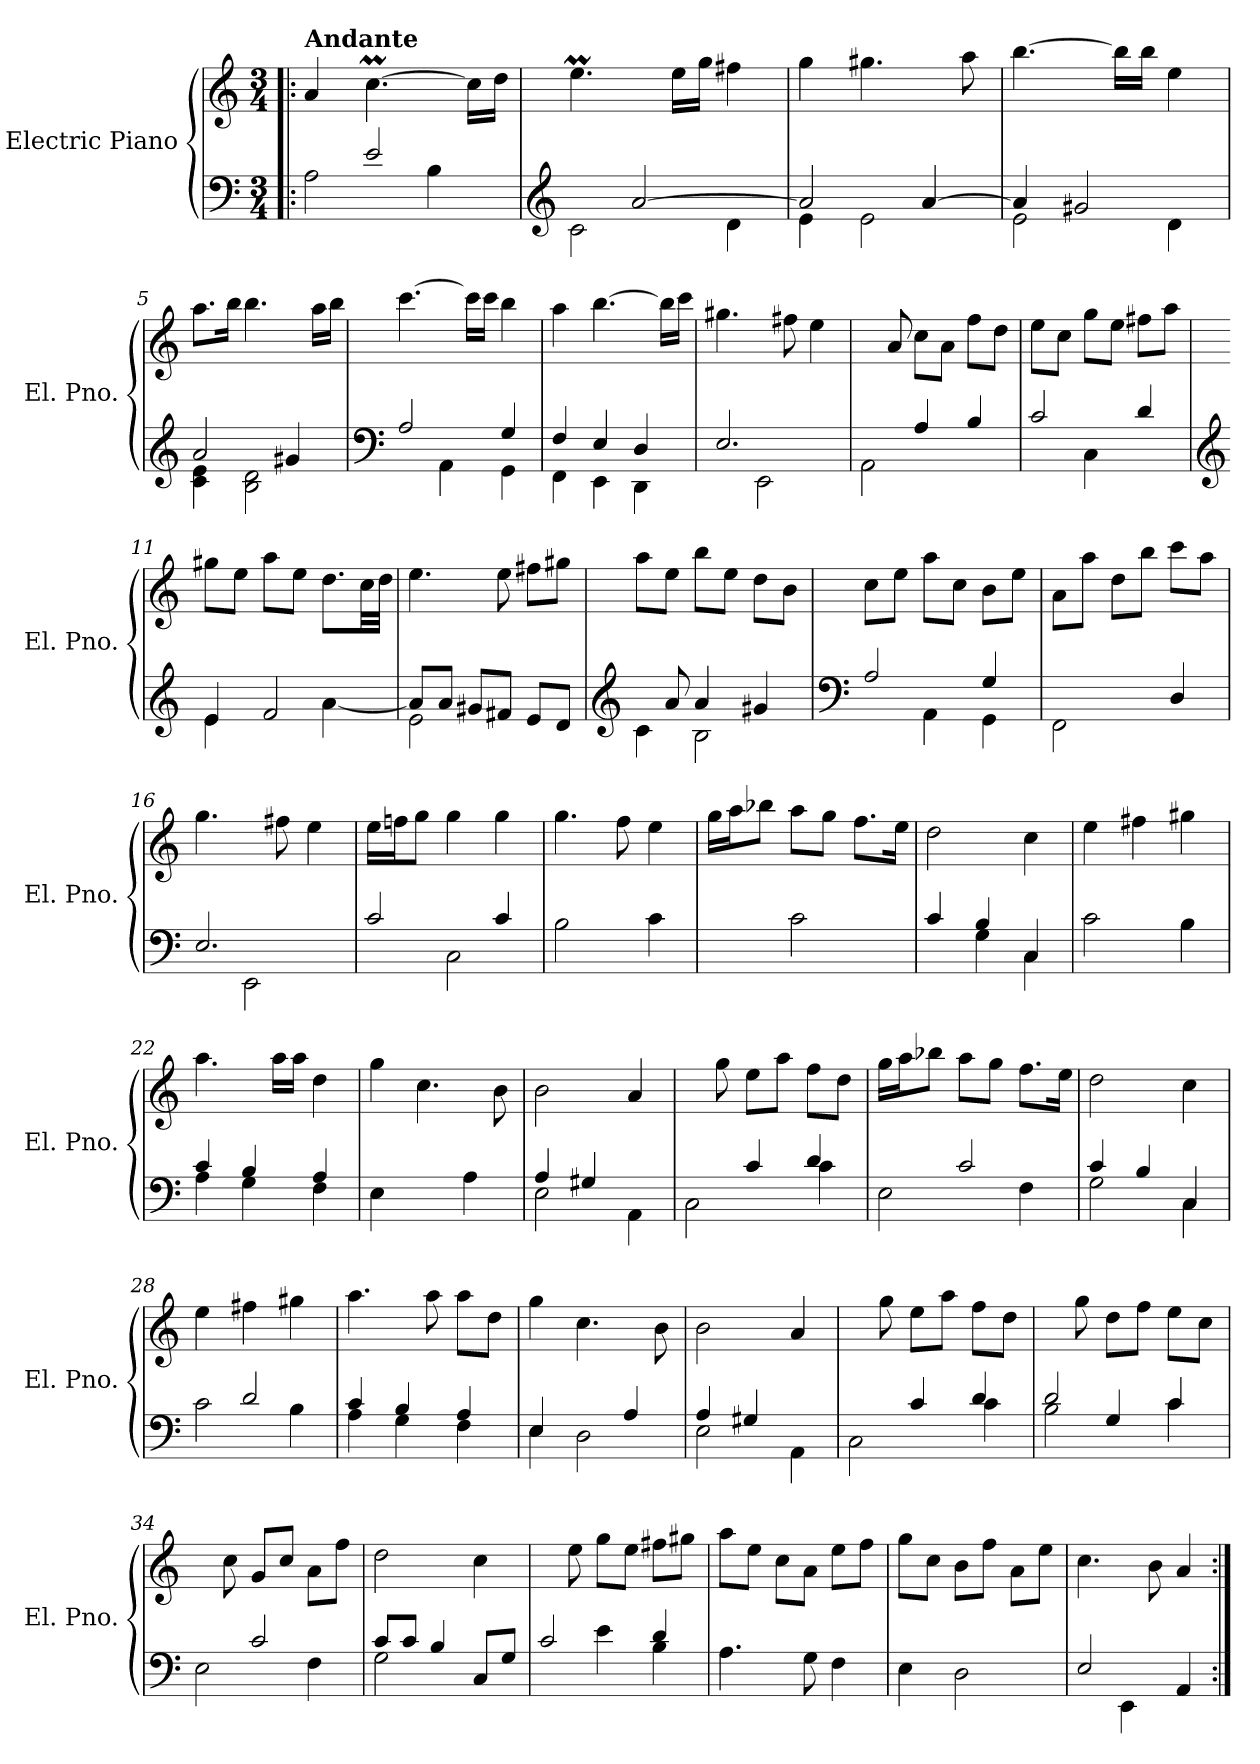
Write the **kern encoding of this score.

**kern	**kern
*part1	*part1
*staff2	*staff1
*I"Electric Piano	*
*I'El. Pno.	*
*clefF4	*clefG2
*k[]	*k[]
*M3/4	*M3/4
=1!|:	=1!|:
*^	*
!	!	!LO:TX:a:B:t=Andante
4ryy	2A\	4a/
2e/	.	[4.ccM\
.	4B\	.
.	.	16cc\LL]
.	.	16dd\JJ
=2	=2	=2
*clefG2	*	*
4ryy	2c\	4.eem\
[2a/	.	.
.	.	16ee\LL
.	.	16gg\JJ
.	4d\	4ff#X\
=3	=3	=3
2a/]	4e\	4gg\
.	2e\	4.gg#X\
[4a/	.	.
.	.	8aa\
=4	=4	=4
4a/]	2e\	[4.bb\
2g#X/	.	.
.	.	16bb\LL]
.	.	16bb\JJ
.	4d\	4ee\
=5	=5	=5
2a/	4c\ 4e\	8.aa\L
.	.	16bb\Jk
.	2B\ 2d\	4.bb\
4g#X/	.	.
.	.	16aa\LL
.	.	16bb\JJ
=6	=6	=6
*clefF4	*	*
2A/	4ryy	[4.ccc\
.	4AA\	.
.	.	16ccc\LL]
.	.	16ccc\JJ
4G/	4GG\	4bb\
!!LO:LB:g=z
=7	=7	=7
4F/	4FF\	4aa\
4E/	4EE\	[4.bb\
4D/	4DD\	.
.	.	16bb\LL]
.	.	16ccc\JJ
=8	=8	=8
2.E/	4ryy	4.gg#X\
.	2EE\	.
.	.	8ff#X\
.	.	4ee\
=9	=9	=9
4ryy	2AA\	8ryy
.	.	8a/
4A/	.	8cc\L
.	.	8a\J
4B/	4ryy	8ff\L
.	.	8dd\J
=10	=10	=10
2c/	4ryy	8ee\L
.	.	8cc\J
.	4C\	8gg\L
.	.	8ee\J
4d/	8ryy	8ff#X\L
.	8ryy	8aa\J
=11	=11	=11
*clefG2	*	*
4e/	4e\	8gg#X\L
.	.	8ee\J
2f/	4ryy	8aa\L
.	.	8ee\J
.	[4a\	8.dd\L
.	.	32cc\LL
.	.	32dd\JJJ
=12	=12	=12
8a/L]	2e\	4.ee\
8a/J	.	.
8g#X/L	.	.
8f#X/J	.	8ee\
8e/L	4ryy	8ff#X\L
8d/J	.	8gg#X\J
!!LO:LB:g=z
=13	=13	=13
*clefG2	*	*
8ryy	4c\	8aa\L
8a/	.	8ee\J
4a/	2B\	8bb\L
.	.	8ee\J
4g#X/	.	8dd\L
.	.	8b\J
=14	=14	=14
*clefF4	*	*
2A/	4ryy	8cc\L
.	.	8ee\J
.	4AA\	8aa\L
.	.	8cc\J
4G/	4GG\	8b\L
.	.	8ee\J
=15	=15	=15
4ryy	2FF\	8a\L
.	.	8aa\J
4ryy	.	8dd\L
.	.	8bb\J
4D/	4ryy	8ccc\L
.	.	8aa\J
=16	=16	=16
2.E/	4ryy	4.gg\
.	2EE\	.
.	.	8ff#X\
.	.	4ee\
=17	=17	=17
*	*	*^
2c/	4ryy	16ee\LL	16ryy
.	.	16ffn\J	16ryy
.	.	8gg\J	8ryy
.	2C\	4gg\	4ryy
4c/	.	4gg\	4ryy
*	*	*v	*v
=18	=18	=18
2B\	2.ryy	4.gg\
.	.	8ff\
4c\	.	4ee\
!!LO:LB:g=z
=19	=19	=19
4ryy	2.ryy	16gg\LL
.	.	16aa\J
.	.	8bb-X\J
2c\	.	8aa\L
.	.	8gg\J
.	.	8.ff\L
.	.	16ee\Jk
=20	=20	=20
4c/	4ryy	2dd\
4B/	4G\	.
4C/	4C\	4cc\
=21	=21	=21
2c\	2.ryy	4ee\
.	.	4ff#X\
4B\	.	4gg#X\
=22	=22	=22
*	*	*^
4c/	4A\	2.ryy	4.aa\
4B/	4G\	.	.
.	.	.	16aa\LL
.	.	.	16aa\JJ
4A/	4F\	.	4dd\
*	*	*v	*v
=23	=23	=23
4E\	2.ryy	4gg\
4ryy	.	4.cc\
4A\	.	.
.	.	8b\
=24	=24	=24
4A/	2E\	2b\
4G#X/	.	.
4ryy	4AA\	4a/
=25	=25	=25
4ryy	2C\	8ryy
.	.	8gg\
4c/	.	8ee\L
.	.	8aa\J
4d/	4c\	8ff\L
.	.	8dd\J
!!LO:LB:g=z
=26	=26	=26
4ryy	2E\	16gg\LL
.	.	16aa\J
.	.	8bb-X\J
2c/	.	8aa\L
.	.	8gg\J
.	4F\	8.ff\L
.	.	16ee\Jk
=27	=27	=27
*	*	*^
4c/	2G\	2.ryy	2dd\
4B/	.	.	.
4C/	4C\	.	4cc\
=28	=28	=28	=28
4ryy	2c\	4ee\	4ryy
2d/	.	4ff#X\	4ryy
.	4B\	4gg#X\	4ryy
*	*	*v	*v
=29	=29	=29
4c/	4A\	4.aa\
4B/	4G\	.
.	.	8aa\
4A/	4F\	8aa\L
.	.	8dd\J
=30	=30	=30
4E/	4E\	4gg\
4ryy	2D\	4.cc\
4A/	.	.
.	.	8b\
=31	=31	=31
4A/	2E\	2b\
4G#X/	.	.
4ryy	4AA\	4a/
=32	=32	=32
4ryy	2C\	8ryy
.	.	8gg\
4c/	.	8ee\L
.	.	8aa\J
4d/	4c\	8ff\L
.	.	8dd\J
!!LO:PB:g=z
=33	=33	=33
*	*^	*
2d/	2B\	4ryy	8ryy
.	.	.	8gg\
.	.	4G/	8dd\L
.	.	.	8ff\J
4c/	4c\	4ryy	8ee\L
.	.	.	8cc\J
*	*v	*v	*
=34	=34	=34
4ryy	2E\	8ryy
.	.	8cc\
2c/	.	8g/L
.	.	8cc/J
.	4F\	8a\L
.	.	8ff\J
=35	=35	=35
8c/L	2G\	2dd\
8c/J	.	.
4B/	.	.
8C/L	4ryy	4cc\
8G/J	.	.
=36	=36	=36
2c/	4ryy	8ryy
.	.	8ee\
.	4e\	8gg\L
.	.	8ee\J
4d/	4B\	8ff#X\L
.	.	8gg#X\J
*v	*v	*
=37	=37
4.A\	8aa\L
.	8ee\J
.	8cc\L
8G\	8a\J
4F\	8ee\L
.	8ff\J
=38	=38
4E\	8gg\L
.	8cc\J
2D\	8b\L
.	8ff\J
.	8a\L
.	8ee\J
=39	=39
*^	*
2E/	4ryy	4.cc\
.	4EE\	.
.	.	8b\
4AA/	4ryy	4a/
*v	*v	*
=:|!	=:|!
*-	*-
